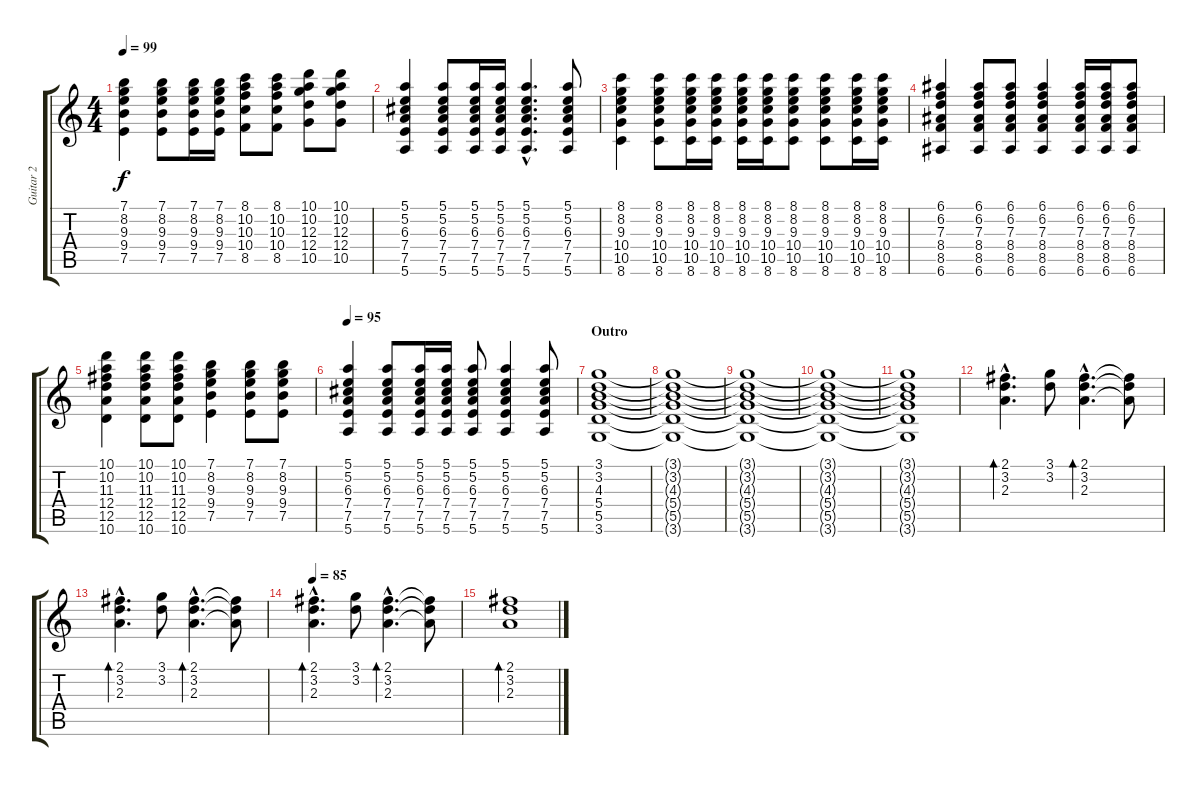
\track ("Guitar 2" "Guitar 2") {instrument acousticguitarnylon}
\staff {score tabs}
\tuning (E4 B3 G3 D3 A2 E2) {hide}
\ts (4 4)
\tempo 99
\clef g2
\ks c
(7.1 8.2 9.3 9.4 7.5).4{dy f} (7.1 8.2 9.3 9.4 7.5).8 (7.1 8.2 9.3 9.4 7.5).16 (7.1 8.2 9.3 9.4 7.5).16 (8.1 10.2 10.3 10.4 8.5).8 (8.1 10.2 10.3 10.4 8.5).8 (10.1 10.2 12.3 12.4 10.5).8 (10.1 10.2 12.3 12.4 10.5).8 |
(5.1 5.2 6.3 7.4 7.5 5.6).4 (5.1 5.2 6.3 7.4 7.5 5.6).8 (5.1 5.2 6.3 7.4 7.5 5.6).16 (5.1 5.2 6.3 7.4 7.5 5.6).16 (5.1{hac} 5.2{hac} 6.3{hac} 7.4{hac} 7.5{hac} 5.6{hac}).4{d} (5.1 5.2 6.3 7.4 7.5 5.6).8 |
(8.1 8.2 9.3 10.4 10.5 8.6).4 (8.1 8.2 9.3 10.4 10.5 8.6).8 (8.1 8.2 9.3 10.4 10.5 8.6).16 (8.1 8.2 9.3 10.4 10.5 8.6).16 (8.1 8.2 9.3 10.4 10.5 8.6).16 (8.1 8.2 9.3 10.4 10.5 8.6).16 (8.1 8.2 9.3 10.4 10.5 8.6).8 (8.1 8.2 9.3 10.4 10.5 8.6).8 (8.1 8.2 9.3 10.4 10.5 8.6).16 (8.1 8.2 9.3 10.4 10.5 8.6).16 |
(6.1 6.2 7.3 8.4 8.5 6.6).4 (6.1 6.2 7.3 8.4 8.5 6.6).8 (6.1 6.2 7.3 8.4 8.5 6.6).8 (6.1 6.2 7.3 8.4 8.5 6.6).4 (6.1 6.2 7.3 8.4 8.5 6.6).16 (6.1 6.2 7.3 8.4 8.5 6.6).16 (6.1 6.2 7.3 8.4 8.5 6.6).8 |
(10.1 10.2 11.3 12.4 12.5 10.6).4 (10.1 10.2 11.3 12.4 12.5 10.6).8 (10.1 10.2 11.3 12.4 12.5 10.6).8 (7.1 8.2 9.3 9.4 7.5).4 (7.1 8.2 9.3 9.4 7.5).8 (7.1 8.2 9.3 9.4 7.5).8 |
\tempo 95
(5.1 5.2 6.3 7.4 7.5 5.6).4 (5.1 5.2 6.3 7.4 7.5 5.6).8 (5.1 5.2 6.3 7.4 7.5 5.6).16 (5.1 5.2 6.3 7.4 7.5 5.6).16 (5.1 5.2 6.3 7.4 7.5 5.6).8 (5.1 5.2 6.3 7.4 7.5 5.6).4 (5.1 5.2 6.3 7.4 7.5 5.6).8 |
\section ("" "Outro")
(3.1 3.2 4.3 5.4 5.5 3.6).1 |
(3.1{t} 3.2{t} 4.3{t} 5.4{t} 5.5{t} 3.6{t}).1 |
(3.1{t} 3.2{t} 4.3{t} 5.4{t} 5.5{t} 3.6{t}).1 |
(3.1{t} 3.2{t} 4.3{t} 5.4{t} 5.5{t} 3.6{t}).1 |
(3.1{t} 3.2{t} 4.3{t} 5.4{t} 5.5{t} 3.6{t}).1 |
(2.1{hac} 3.2{hac} 2.3{hac}).4{d bd 120 volume 8} (3.1 3.2).8 (2.1{hac} 3.2{hac} 2.3{hac}).4{d bd 120} (2.1{t} 3.2{t} 2.3{t}).8 |
(2.1{hac} 3.2{hac} 2.3{hac}).4{d bd 120} (3.1 3.2).8 (2.1{hac} 3.2{hac} 2.3{hac}).4{d bd 120} (2.1{t} 3.2{t} 2.3{t}).8 |
\tempo 85
(2.1{hac} 3.2{hac} 2.3{hac}).4{d bd 120} (3.1 3.2).8 (2.1{hac} 3.2{hac} 2.3{hac}).4{d bd 120} (2.1{t} 3.2{t} 2.3{t}).8 |
(2.1 3.2 2.3).1{bd 240}
